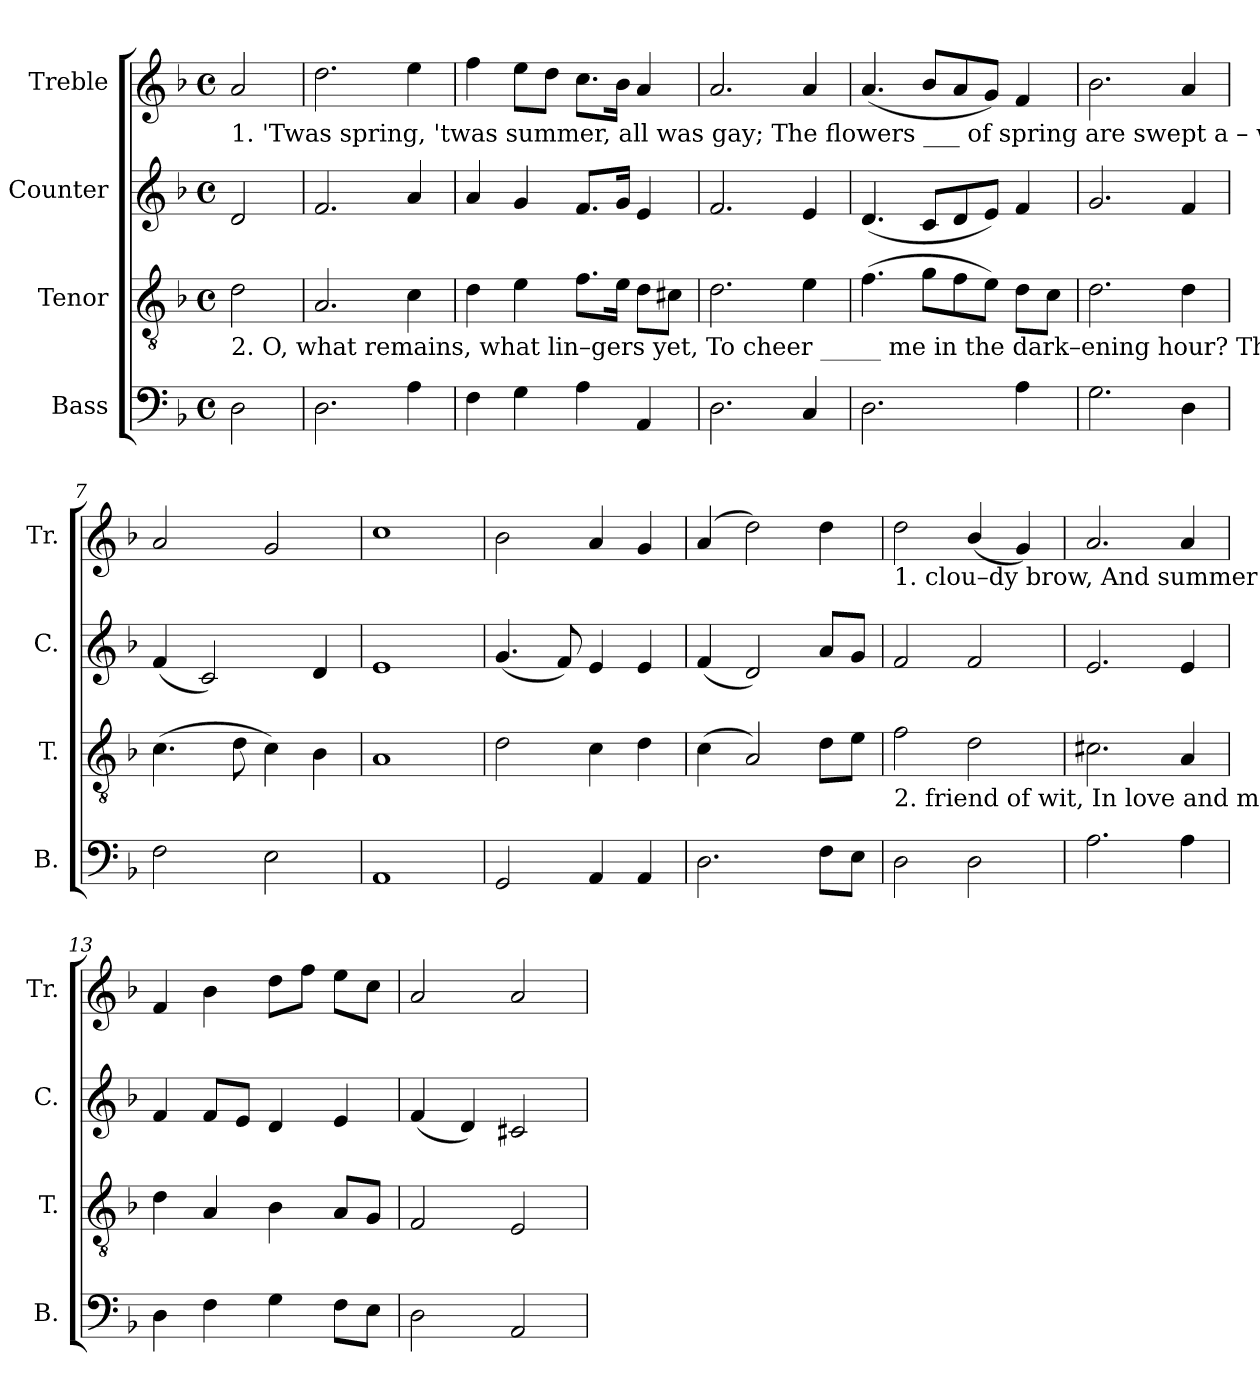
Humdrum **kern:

**kern	**kern	**kern	**kern
*part4	*part3	*part2	*part1
*staff4	*staff3	*staff2	*staff1
*I"Bass	*I"Tenor	*I"Counter	*I"Treble
*I'B.	*I'T.	*I'C.	*I'Tr.
*clefF4	*clefGv2	*clefG2	*clefG2
*k[b-]	*k[b-]	*k[b-]	*k[b-]
*M4/4	*M4/4	*M4/4	*M4/4
*met(c)	*met(c)	*met(c)	*met(c)
*MM120	*MM120	*MM120	*MM120
=1	=1	=1	=1
!	!	!	!LO:TX:b:t=1. 'Twas spring, 'twas summer, all was gay;   The flowers ___  of     spring are swept  a  – way;   Now   autumn  bends   a
!	!LO:TX:b:t=2. O,   what remains, what lin–gers   yet,     To   cheer _____ me     in      the  dark–ening hour?  The  grape  remains, the	!	!
2D\	2d\	2d/	2a/
=2	=2	=2	=2
2.D\	2.A/	2.f/	2.dd\
4A\	4c\	4a/	4ee\
=3	=3	=3	=3
4F\	4d\	4a/	4ff\
4G\	4e\	4g/	8ee\L
.	.	.	8dd\J
4A\	8.f\L	8.f/L	8.cc\L
.	16e\Jk	16g/Jk	16b-\Jk
4AA/	8d\L	4e/	4a/
.	8c#X\J	.	.
=4	=4	=4	=4
2.D\	2.d\	2.f/	2.a/
4C/	4e\	4e/	4a/
=5	=5	=5	=5
2.D\	(4.f\	(4.d/	(4.a/
.	8g\L	8c/L	8b-/L
.	8f\	8d/	8a/
.	8e\J)	8e/J)	8g/J)
4A\	8d\L	4f/	4f/
.	8c\J	.	.
=6	=6	=6	=6
2.G\	2.d\	2.g/	2.b-\
4D\	4d\	4f/	4a/
=7	=7	=7	=7
2F\	(4.c\	(4f/	2a/
.	.	2c/)	.
.	8d\	.	.
2E\	4c\)	.	2g/
.	4B-\	4d/	.
=8	=8	=8	=8
1AA	1A	1e	1cc
=9	=9	=9	=9
2GG/	2d\	(4.g/	2b-\
.	.	8f/)	.
4AA/	4c\	4e/	4a/
4AA/	4d\	4e/	4g/
=10	=10	=10	=10
2.D\	(4c\	(4f/	(4a/
.	2A/)	2d/)	2dd\)
8F\L	8d\L	8a/L	4dd\
8E\J	8e\J	8g/J	.
!!LO:LB:g=z
=11	=11	=11	=11
!	!	!	!LO:TX:b:t=1. clou–dy   brow,  And summer's sweets desert    the  bough.        Now naked and deformed are seen     The meadows lately
!	!LO:TX:b:t=2. friend of    wit,    In  love and mirth of      migh –  ty  power.   Still, still the jocund strain shall flow,  The pulse with vigorous	!	!
2D\	2f\	2f/	2dd\
2D\	2d\	2f/	(4b-/
.	.	.	4g/)
=12	=12	=12	=12
2.A\	2.c#X\	2.e/	2.a/
4A\	4A/	4e/	4a/
=13	=13	=13	=13
4D\	4d\	4f/	4f/
4F\	4A/	8f/L	4b-\
.	.	8e/J	.
4G\	4B-\	4d/	8dd\L
.	.	.	8ff\J
8F\L	8A/L	4e/	8ee\L
8E\J	8G/J	.	8cc\J
=14	=14	=14	=14
2D\	2F/	(4f/	2a/
.	.	4d/)	.
2AA/	2E/	2c#X/	2a/
=	=	=	=
*-	*-	*-	*-
